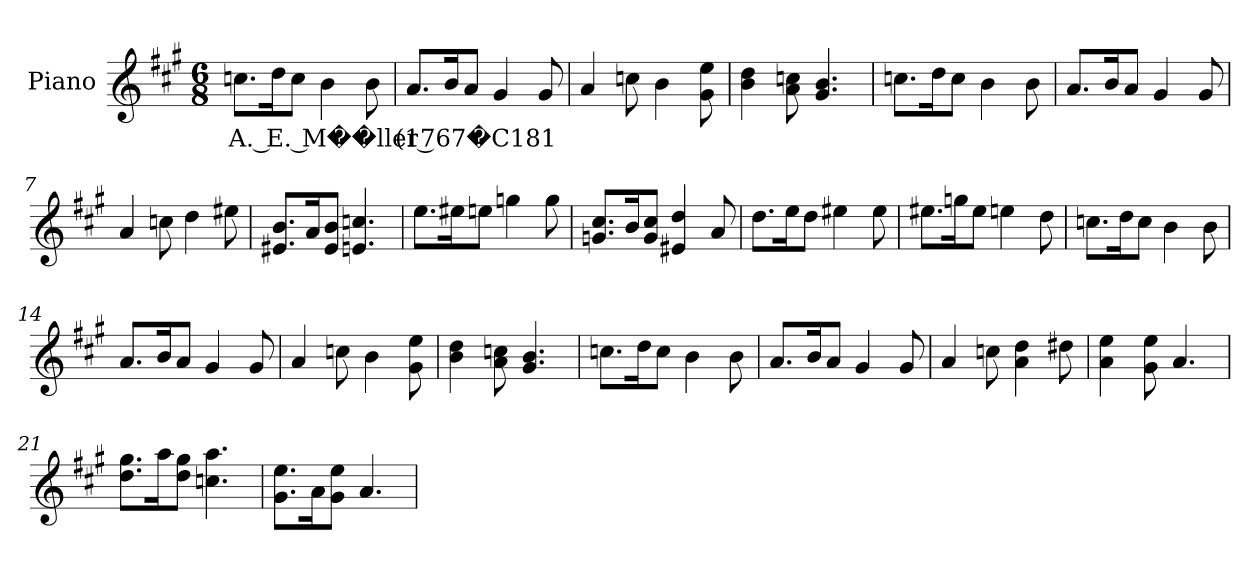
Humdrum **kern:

**kern	**text
*part1	*part1
*staff1	*staff1
*I"Piano	*
*I'Pno.	*
*clefG2	*
*k[f#c#g#]	*
*M6/8	*
*MM84	*
=1	=1
!	!LO:LY:b
8.ccn\L	A. E. M��ller (1767�C181
16dd\K	.
8cc\J	.
4b\	.
8b\	.
=2	=2
8.a/L	.
16b/K	.
8a/J	.
4g#/	.
8g#/	.
=3	=3
4a/	.
8ccn\	.
4b\	.
8g#\ 8ee\	.
=4	=4
4b\ 4dd\	.
8a\ 8ccn\	.
4.g#/ 4.b/	.
=5	=5
8.ccn\L	.
16dd\K	.
8cc\J	.
4b\	.
8b\	.
!!LO:LB:g=z
=6	=6
8.a/L	.
16b/K	.
8a/J	.
4g#/	.
8g#/	.
=7	=7
4a/	.
8ccn\	.
4dd\	.
8ee#X\	.
=8	=8
8.e#X/ 8.b/L	.
16a/K	.
8e#/ 8b/J	.
4.en/ 4.ccn/	.
=9	=9
8.ee\L	.
16ee#X\K	.
8een\J	.
4ggn\	.
8gg\	.
=10	=10
8.gn/ 8.cc#/L	.
16b/K	.
8g/ 8cc#/J	.
4e#X/ 4dd/	.
8a/	.
=11	=11
8.dd\L	.
16ee\K	.
8dd\J	.
4ee#X\	.
8ee#\	.
!!LO:LB:g=z
=12	=12
8.ee#X\L	.
16ggn\K	.
8ee#\J	.
4een\	.
8dd\	.
=13	=13
8.ccn\L	.
16dd\K	.
8cc\J	.
4b\	.
8b\	.
=14	=14
8.a/L	.
16b/K	.
8a/J	.
4g#/	.
8g#/	.
=15	=15
4a/	.
8ccn\	.
4b\	.
8g#\ 8ee\	.
=16	=16
4b\ 4dd\	.
8a\ 8ccn\	.
4.g#/ 4.b/	.
=17	=17
8.ccn\L	.
16dd\K	.
8cc\J	.
4b\	.
8b\	.
=18	=18
8.a/L	.
16b/K	.
8a/J	.
4g#/	.
8g#/	.
!!LO:LB:g=z
=19	=19
4a/	.
8ccn\	.
4a\ 4dd\	.
8dd#X\	.
=20	=20
4a\ 4ee\	.
8g#\ 8ee\	.
4.a/	.
=21	=21
8.dd\ 8.gg#\L	.
16aa\K	.
8dd\ 8gg#\J	.
4.ccn\ 4.aa\	.
=22	=22
8.g#\ 8.ee\L	.
16a\K	.
8g#\ 8ee\J	.
4.a/	.
=	=
*-	*-
